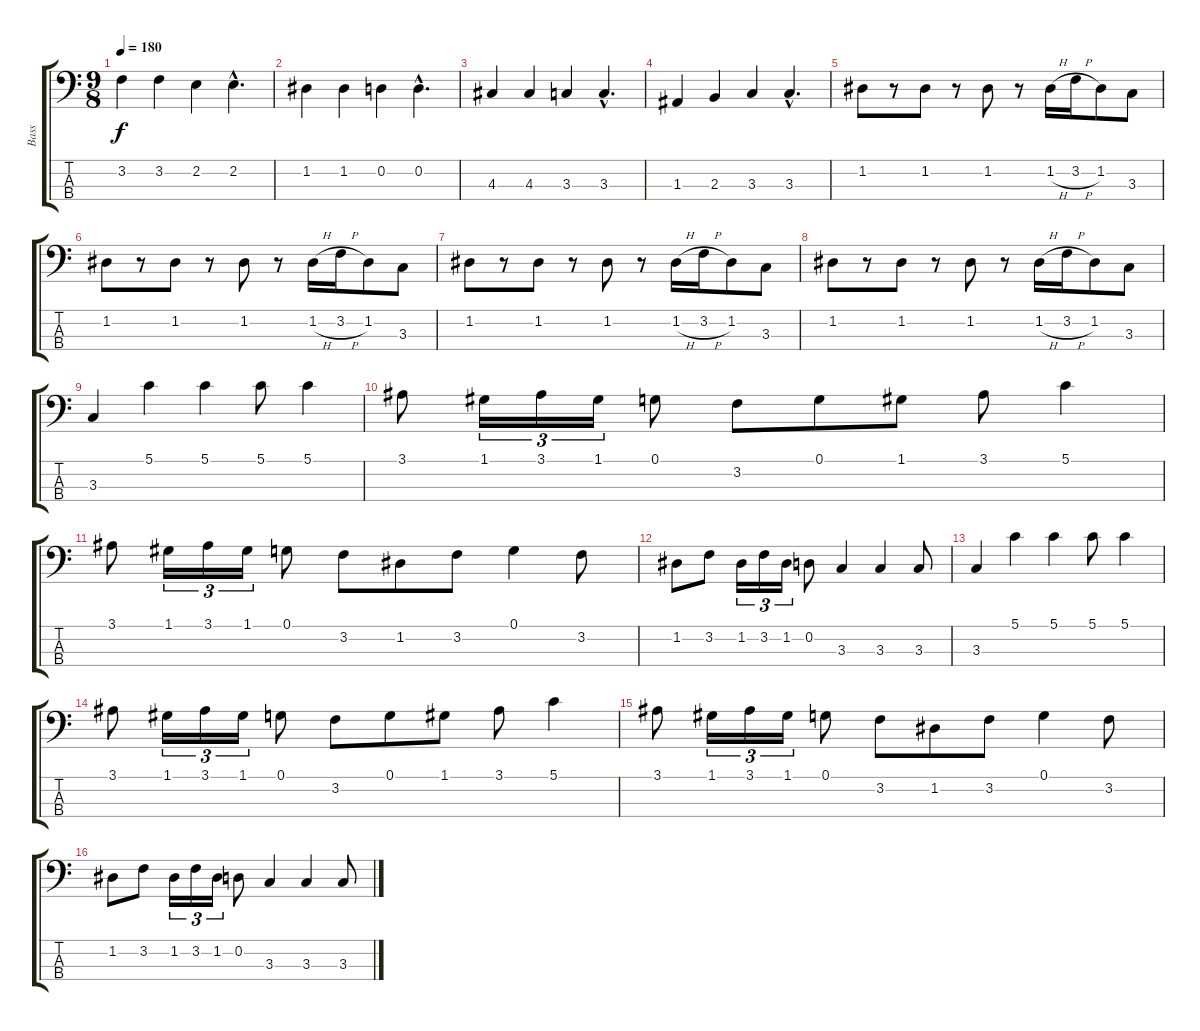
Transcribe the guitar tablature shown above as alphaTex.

\track ("Bass" "Bass") {instrument electricbasspick}
\staff {score tabs}
\tuning (G2 D2 A1 E1) {hide}
\ts (9 8)
\tempo 180
\clef f4
\ks c
3.2.4{dy f} 3.2.4 2.2.4 2.2{hac}.4{d} |
1.2.4 1.2.4 0.2.4 0.2{hac}.4{d} |
4.3.4 4.3.4 3.3.4 3.3{hac}.4{d} |
1.3.4 2.3.4 3.3.4 3.3{hac}.4{d} |
1.2.8 r.8 1.2.8 r.8 1.2.8 r.8 1.2{h}.16 3.2{h}.16 1.2.8 3.3.8 |
1.2.8 r.8 1.2.8 r.8 1.2.8 r.8 1.2{h}.16 3.2{h}.16 1.2.8 3.3.8 |
1.2.8 r.8 1.2.8 r.8 1.2.8 r.8 1.2{h}.16 3.2{h}.16 1.2.8 3.3.8 |
1.2.8 r.8 1.2.8 r.8 1.2.8 r.8 1.2{h}.16 3.2{h}.16 1.2.8 3.3.8 |
3.3.4 5.1.4 5.1.4 5.1.8 5.1.4 |
3.1.8 1.1.16{tu (3 2)} 3.1.16{tu (3 2)} 1.1.16{tu (3 2)} 0.1.8 3.2.8 0.1.8 1.1.8 3.1.8 5.1.4 |
3.1.8 1.1.16{tu (3 2)} 3.1.16{tu (3 2)} 1.1.16{tu (3 2)} 0.1.8 3.2.8 1.2.8 3.2.8 0.1.4 3.2.8 |
1.2.8 3.2.8 1.2.16{tu (3 2)} 3.2.16{tu (3 2)} 1.2.16{tu (3 2)} 0.2.8 3.3.4 3.3.4 3.3.8 |
3.3.4 5.1.4 5.1.4 5.1.8 5.1.4 |
3.1.8 1.1.16{tu (3 2)} 3.1.16{tu (3 2)} 1.1.16{tu (3 2)} 0.1.8 3.2.8 0.1.8 1.1.8 3.1.8 5.1.4 |
3.1.8 1.1.16{tu (3 2)} 3.1.16{tu (3 2)} 1.1.16{tu (3 2)} 0.1.8 3.2.8 1.2.8 3.2.8 0.1.4 3.2.8 |
1.2.8 3.2.8 1.2.16{tu (3 2)} 3.2.16{tu (3 2)} 1.2.16{tu (3 2)} 0.2.8 3.3.4 3.3.4 3.3.8
